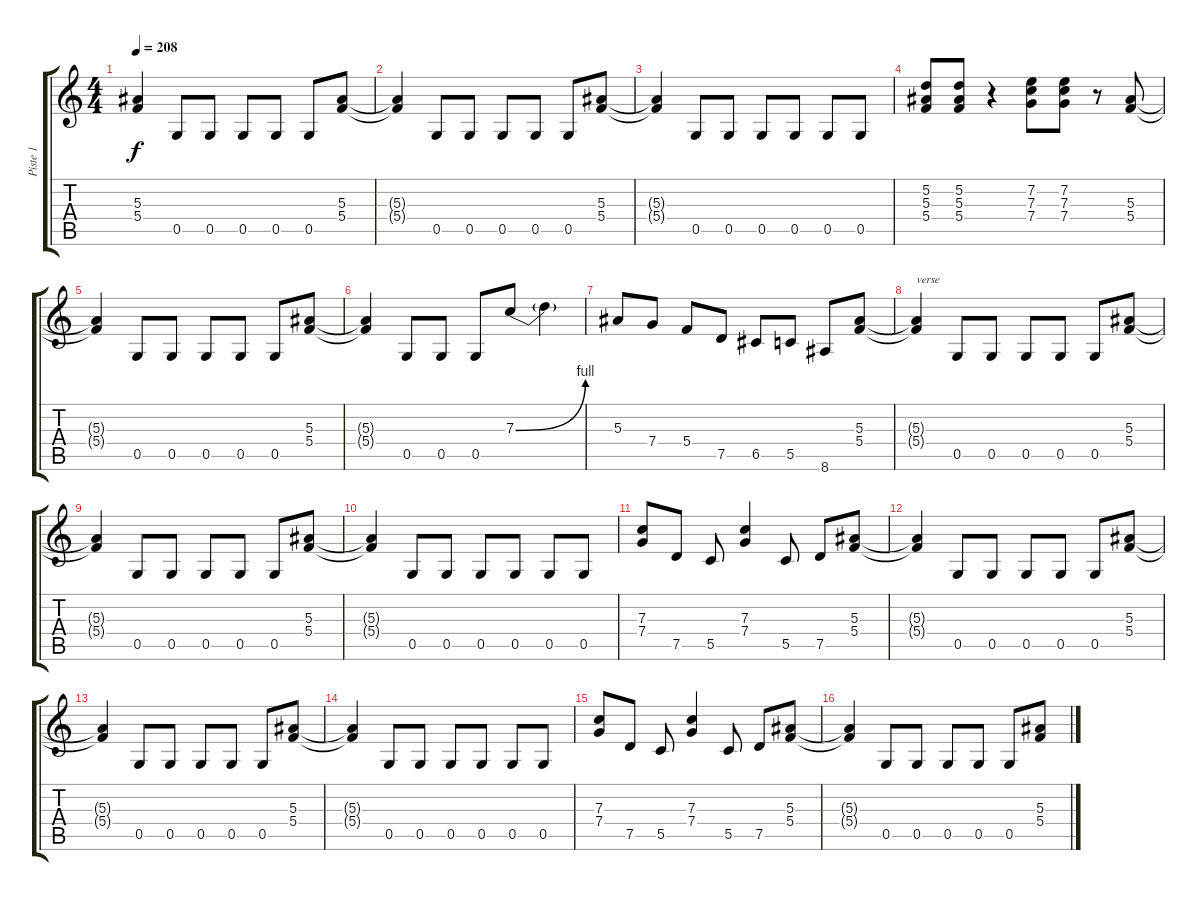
\track ("Piste 1" "Piste 1") {instrument distortionguitar}
\staff {score tabs}
\tuning (D4 A3 F3 C3 G2 D2) {hide}
\ts (4 4)
\tempo 208
\clef g2
\ks c
(5.3{t} 5.4{t}).4{dy f} 0.5.8 0.5.8 0.5.8 0.5.8 0.5.8 (5.3 5.4).8 |
(5.3{t} 5.4{t}).4 0.5.8 0.5.8 0.5.8 0.5.8 0.5.8 (5.3 5.4).8 |
(5.3{t} 5.4{t}).4 0.5.8 0.5.8 0.5.8 0.5.8 0.5.8 0.5.8 |
(5.2 5.3 5.4).8 (5.2 5.3 5.4).8 r.4 (7.2 7.3 7.4).8 (7.2 7.3 7.4).8 r.8 (5.3 5.4).8 |
(5.3{t} 5.4{t}).4 0.5.8 0.5.8 0.5.8 0.5.8 0.5.8 (5.3 5.4).8 |
(5.3{t} 5.4{t}).4 0.5.8 0.5.8 0.5.8 7.3{be (bend 0 0 60 4)}.8 7.3{t}.4 |
5.3.8 7.4.8 5.4.8 7.5.8 6.5.8 5.5.8 8.6.8 (5.3 5.4).8 |
(5.3{t} 5.4{t}).4{txt "verse"} 0.5.8 0.5.8 0.5.8 0.5.8 0.5.8 (5.3 5.4).8 |
(5.3{t} 5.4{t}).4 0.5.8 0.5.8 0.5.8 0.5.8 0.5.8 (5.3 5.4).8 |
(5.3{t} 5.4{t}).4 0.5.8 0.5.8 0.5.8 0.5.8 0.5.8 0.5.8 |
(7.3 7.4).8 7.5.8 5.5.8 (7.3 7.4).4 5.5.8 7.5.8 (5.3 5.4).8 |
(5.3{t} 5.4{t}).4 0.5.8 0.5.8 0.5.8 0.5.8 0.5.8 (5.3 5.4).8 |
(5.3{t} 5.4{t}).4 0.5.8 0.5.8 0.5.8 0.5.8 0.5.8 (5.3 5.4).8 |
(5.3{t} 5.4{t}).4 0.5.8 0.5.8 0.5.8 0.5.8 0.5.8 0.5.8 |
(7.3 7.4).8 7.5.8 5.5.8 (7.3 7.4).4 5.5.8 7.5.8 (5.3 5.4).8 |
(5.3{t} 5.4{t}).4 0.5.8 0.5.8 0.5.8 0.5.8 0.5.8 (5.3 5.4).8
